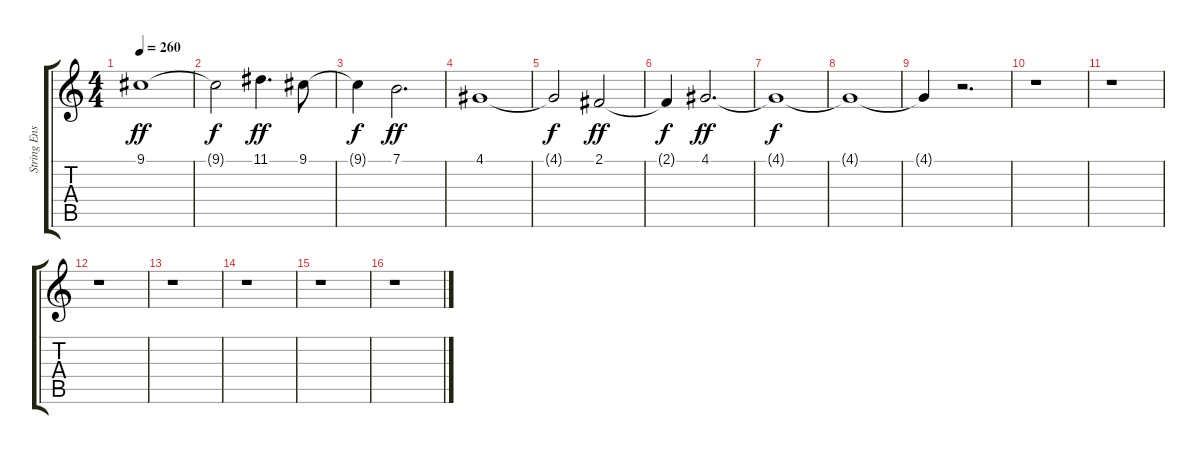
\track ("String Ensemble" "String Ens") {instrument stringensemble1}
\staff {score tabs}
\tuning (E4 B3 G3 D3 A2 E2) {hide}
\ts (4 4)
\tempo 260
\clef g2
\ks c
9.1.1{dy ff} |
9.1{t}.2{dy f} 11.1.4{d dy ff} 9.1.8 |
9.1{t}.4{dy f} 7.1.2{d dy ff} |
4.1.1 |
4.1{t}.2{dy f} 2.1.2{dy ff} |
2.1{t}.4{dy f} 4.1.2{d dy ff} |
4.1{t}.1{dy f} |
4.1{t}.1 |
4.1{t}.4 r.2{d} |
r.1 |
r.1 |
r.1 |
r.1 |
r.1 |
r.1 |
r.1
